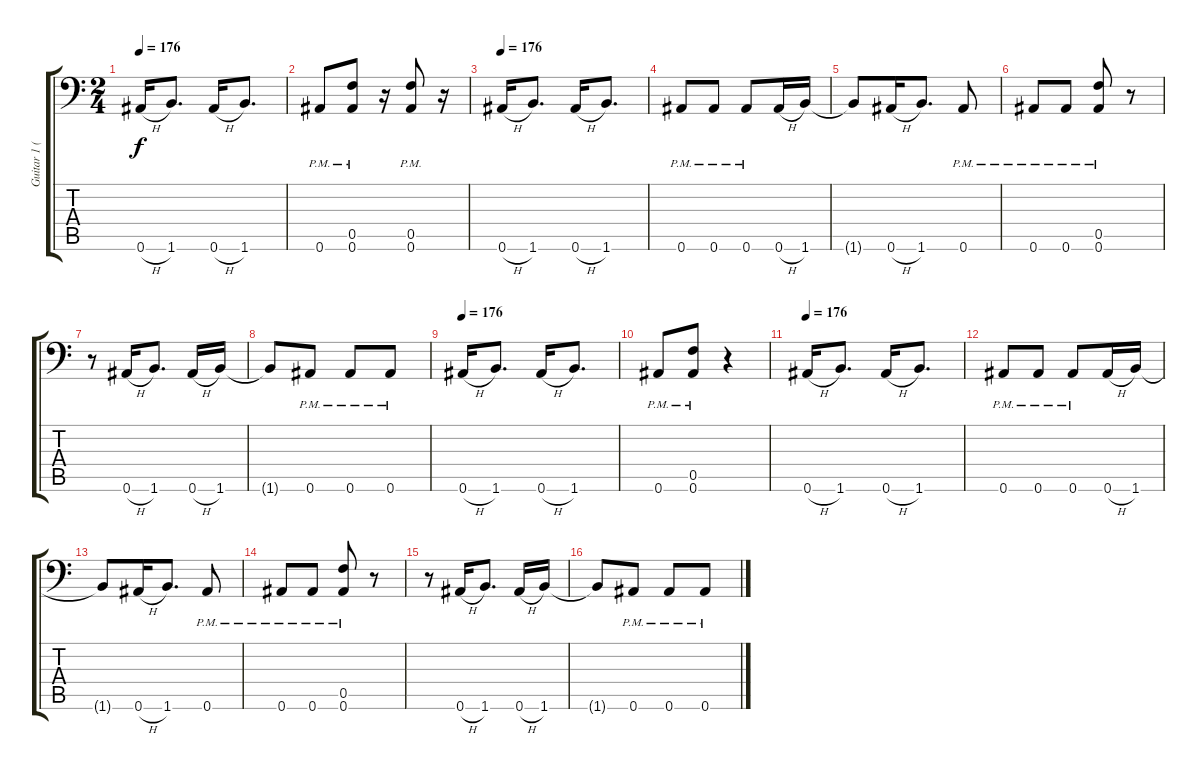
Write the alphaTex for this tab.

\track ("Guitar 1 (Right)" "Guitar 1 (") {instrument distortionguitar}
\staff {score tabs}
\tuning (C4 G3 Eb3 Bb2 F2 Bb1) {hide}
\ts (2 4)
\tempo 176
\clef f4
\ks c
0.6{h}.16{dy f} 1.6.8{d} 0.6{h}.16 1.6.8{d} |
0.6{pm}.8 (0.5{pm} 0.6{pm}).8 r.16 (0.5{pm} 0.6{pm}).8 r.16 |
\tempo 176
0.6{h}.16 1.6.8{d} 0.6{h}.16 1.6.8{d} |
0.6{pm}.8 0.6{pm}.8 0.6{pm}.8 0.6{h}.16 1.6.16 |
1.6{t}.8 0.6{h}.16 1.6.8{d} 0.6{pm}.8 |
0.6{pm}.8 0.6{pm}.8 (0.5{pm} 0.6{pm}).8 r.8 |
r.8 0.6{h}.16 1.6.8{d} 0.6{h}.16 1.6.16 |
1.6{t}.8 0.6{pm}.8 0.6{pm}.8 0.6{pm}.8 |
\tempo 176
0.6{h}.16 1.6.8{d} 0.6{h}.16 1.6.8{d} |
0.6{pm}.8 (0.5{pm} 0.6{pm}).8 r.4 |
\tempo 176
0.6{h}.16 1.6.8{d} 0.6{h}.16 1.6.8{d} |
0.6{pm}.8 0.6{pm}.8 0.6{pm}.8 0.6{h}.16 1.6.16 |
1.6{t}.8 0.6{h}.16 1.6.8{d} 0.6{pm}.8 |
0.6{pm}.8 0.6{pm}.8 (0.5{pm} 0.6{pm}).8 r.8 |
r.8 0.6{h}.16 1.6.8{d} 0.6{h}.16 1.6.16 |
1.6{t}.8 0.6{pm}.8 0.6{pm}.8 0.6{pm}.8
